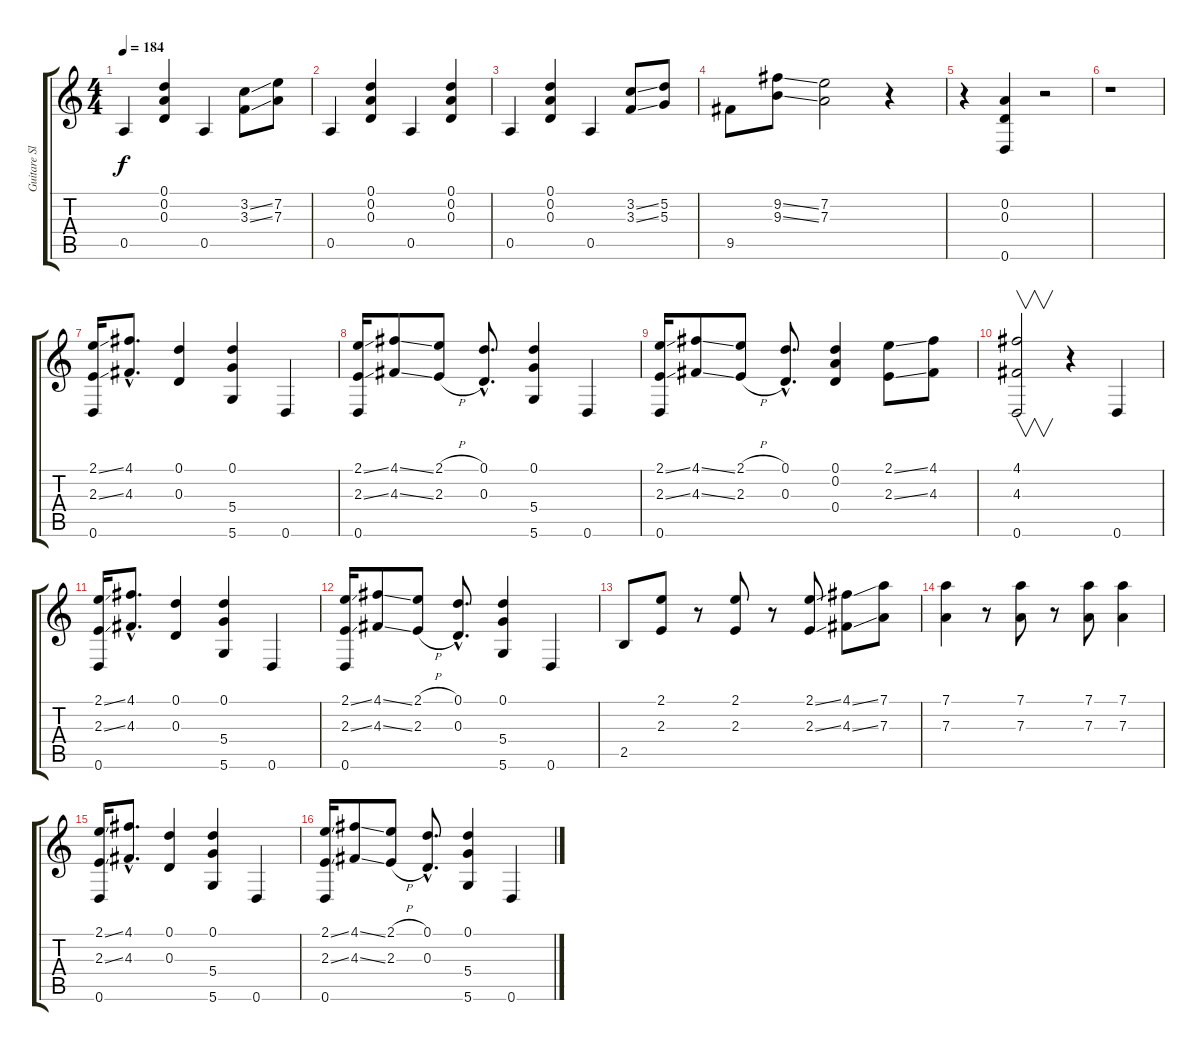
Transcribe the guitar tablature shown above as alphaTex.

\track ("Guitare Slide" "Guitare Sl") {instrument electricguitarjazz}
\staff {score tabs}
\tuning (D4 A3 D3 D3 A2 D2) {hide}
\ts (4 4)
\tempo 184
\clef g2
\ks c
0.5.4{dy f} (0.1 0.2 0.3).4 0.5.4 (3.2{ss} 3.3{ss}).8 (7.2 7.3).8 |
0.5.4 (0.1 0.2 0.3).4 0.5.4 (0.1 0.2 0.3).4 |
0.5.4 (0.1 0.2 0.3).4 0.5.4 (3.2{ss} 3.3{ss}).8 (5.2 5.3).8 |
9.5.8 (9.2{ss} 9.3{ss}).8 (7.2 7.3).2 r.4 |
r.4 (0.2 0.3 0.6).4 r.2 |
r.1 |
(2.1{ss} 2.3{ss} 0.6).16 (4.1{hac} 4.3{hac}).8{d} (0.1 0.3).4 (0.1 5.4 5.6).4 0.6.4 |
(2.1{ss} 2.3{ss} 0.6).16 (4.1{ss} 4.3{ss}).8 (2.1{h} 2.3{h}).8 (0.1{hac} 0.3{hac}).8{d} (0.1 5.4 5.6).4 0.6.4 |
(2.1{ss} 2.3{ss} 0.6).16 (4.1{ss} 4.3{ss}).8 (2.1{h} 2.3{h}).8 (0.1{hac} 0.3{hac}).8{d} (0.1 0.2 0.4).4 (2.1{ss} 2.3{ss}).8 (4.1 4.3).8 |
(4.1 4.3 0.6).2{v} r.4 0.6.4 |
(2.1{ss} 2.3{ss} 0.6).16 (4.1{hac} 4.3{hac}).8{d} (0.1 0.3).4 (0.1 5.4 5.6).4 0.6.4 |
(2.1{ss} 2.3{ss} 0.6).16 (4.1{ss} 4.3{ss}).8 (2.1{h} 2.3{h}).8 (0.1{hac} 0.3{hac}).8{d} (0.1 5.4 5.6).4 0.6.4 |
2.5.8 (2.1 2.3).8 r.8 (2.1 2.3).8 r.8 (2.1{ss} 2.3{ss}).8 (4.1{ss} 4.3{ss}).8 (7.1 7.3).8 |
(7.1 7.3).4 r.8 (7.1 7.3).8 r.8 (7.1 7.3).8 (7.1 7.3).4 |
(2.1{ss} 2.3{ss} 0.6).16 (4.1{hac} 4.3{hac}).8{d} (0.1 0.3).4 (0.1 5.4 5.6).4 0.6.4 |
(2.1{ss} 2.3{ss} 0.6).16 (4.1{ss} 4.3{ss}).8 (2.1{h} 2.3{h}).8 (0.1{hac} 0.3{hac}).8{d} (0.1 5.4 5.6).4 0.6.4
